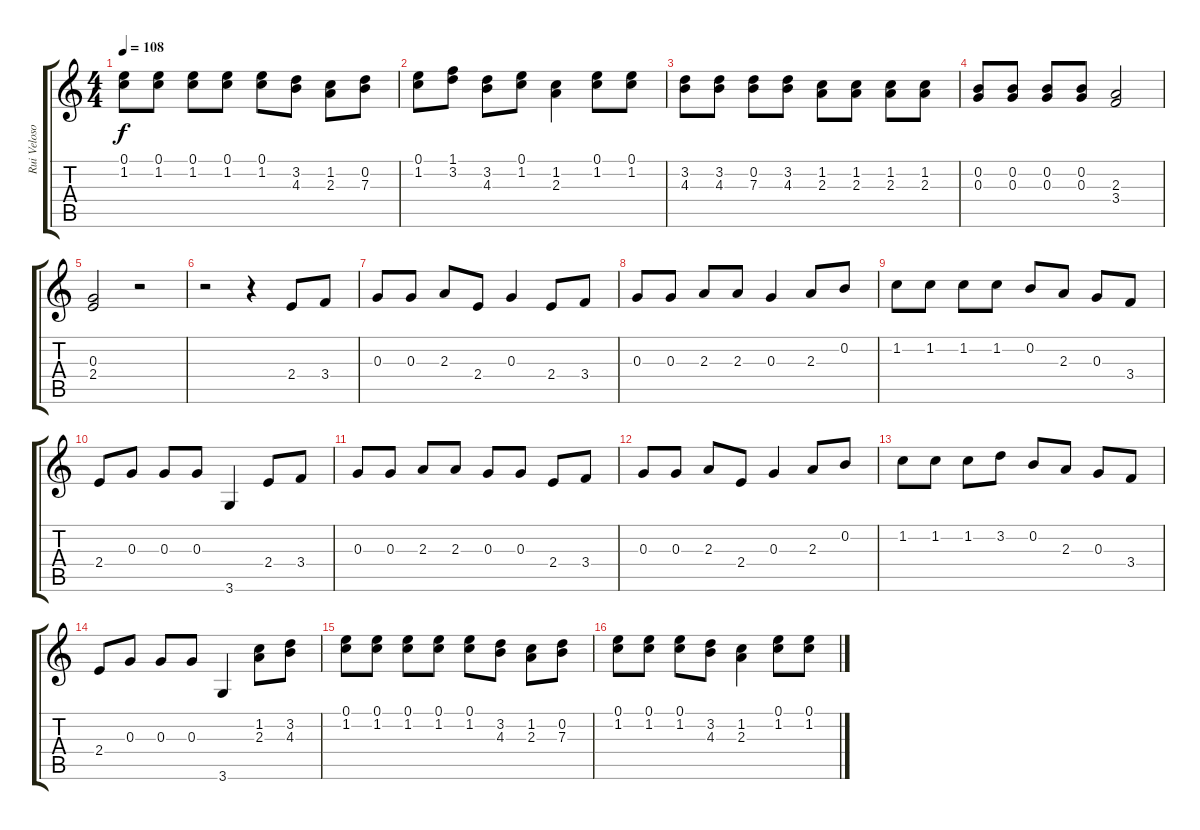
\track ("Rui Veloso (voice)" "Rui Veloso") {instrument acousticguitarnylon}
\staff {score tabs}
\tuning (E4 B3 G3 D3 A2 E2) {hide}
\ts (4 4)
\tempo 108
\clef g2
\ks c
(0.1 1.2).8{dy f} (0.1 1.2).8 (0.1 1.2).8 (0.1 1.2).8 (0.1 1.2).8 (3.2 4.3).8 (1.2 2.3).8 (0.2 7.3).8 |
(0.1 1.2).8 (1.1 3.2).8 (3.2 4.3).8 (0.1 1.2).8 (1.2 2.3).4 (0.1 1.2).8 (0.1 1.2).8 |
(3.2 4.3).8 (3.2 4.3).8 (0.2 7.3).8 (3.2 4.3).8 (1.2 2.3).8 (1.2 2.3).8 (1.2 2.3).8 (1.2 2.3).8 |
(0.2 0.3).8 (0.2 0.3).8 (0.2 0.3).8 (0.2 0.3).8 (2.3 3.4).2 |
(0.3 2.4).2 r.2 |
r.2 r.4 2.4.8 3.4.8 |
0.3.8 0.3.8 2.3.8 2.4.8 0.3.4 2.4.8 3.4.8 |
0.3.8 0.3.8 2.3.8 2.3.8 0.3.4 2.3.8 0.2.8 |
1.2.8 1.2.8 1.2.8 1.2.8 0.2.8 2.3.8 0.3.8 3.4.8 |
2.4.8 0.3.8 0.3.8 0.3.8 3.6.4 2.4.8 3.4.8 |
0.3.8 0.3.8 2.3.8 2.3.8 0.3.8 0.3.8 2.4.8 3.4.8 |
0.3.8 0.3.8 2.3.8 2.4.8 0.3.4 2.3.8 0.2.8 |
1.2.8 1.2.8 1.2.8 3.2.8 0.2.8 2.3.8 0.3.8 3.4.8 |
2.4.8 0.3.8 0.3.8 0.3.8 3.6.4 (1.2 2.3).8 (3.2 4.3).8 |
(0.1 1.2).8 (0.1 1.2).8 (0.1 1.2).8 (0.1 1.2).8 (0.1 1.2).8 (3.2 4.3).8 (1.2 2.3).8 (0.2 7.3).8 |
(0.1 1.2).8 (0.1 1.2).8 (0.1 1.2).8 (3.2 4.3).8 (1.2 2.3).4 (0.1 1.2).8 (0.1 1.2).8
